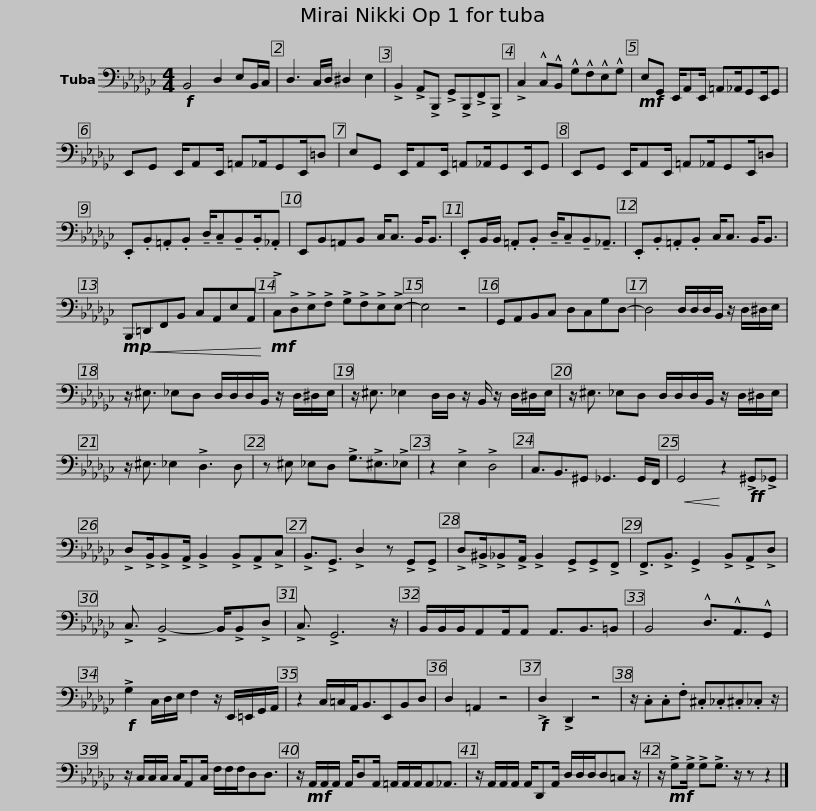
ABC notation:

X:1
L:1/8
M:4/4
I:linebreak $
K:Gb
V:1 bass
V:1
!f! B,,4 D,2 E,B,,/C,/ | D,3 C,/D,/ ^D,2 E,2 | !>!B,,2 !>!A,,!>!B,,, !>!G,,!>!B,,,!>!F,,!>!B,,, | !>!C,2 !^!C,!^!B,, !^!G,!^!F,!^!E,!^!G, |!mf! E,G,, E,,/A,,E,,/ =A,,_A,,/G,,E,,/G,, |$ %5
 E,,G,, E,,/A,,E,,/ =A,,_A,,/G,,E,,/=D, | E,G,, E,,/A,,E,,/ =A,,_A,,/G,,E,,/G,, | E,,G,, E,,/A,,E,,/ =A,,_A,,/G,,E,,/=D, | .E,,.B,,.=A,,.B,, !tenuto!D,/!tenuto!C,!tenuto!B,,.B,,/._A,, |$ E,,B,,=A,,B,, C,<C, B,,<B,, | %10
 .E,,B,,/B,,/ .=A,,.B,, !tenuto!D,/!tenuto!C,!tenuto!B,,!tenuto!_A,,3/2 | .E,,.B,,.=A,,.B,, C,<C, B,,<B,, |!mp!!<(! B,,,=D,,F,,B,, C,A,,E,A,,!<)! |$!mf! !>!C,!>!D,!>!E,!>!F, !>!G,!>!F,!>!E,!>!E,- | E,4 z4 | %15
 G,,A,,B,,C, D,C,G,D,- | D,4 D,/D,/D,/B,,/ z/ D,/^D,/E,/ | z/ ^E,3/2 _E,D, D,/D,/D,/B,,/ z/ D,/^D,/E,/ |$ z/ ^E,3/2 _E,2 D,/D,/ z/ B,,/ z/ D,/^D,/E,/ | z/ ^E,3/2 _E,D, D,/D,/D,/B,,/ z/ D,/^D,/E,/ | %20
 z/ ^E,3/2 _E,2 !>!D,3 D, |$ z ^E, _E,D, !>!G,3/2!>!^E,3/2!>!_E, | z2 !>!E,2 !>!D,4 | C,3/2B,,3/2^G,, _G,,3 G,,/F,,/ |!<(! G,,4!<)! z2!ff! !>!^G,,!>!_G,, | %25
 !>!D,!>!B,,/!>!B,,!>!A,,/ !>!B,,2 !>!B,,!>!A,,!>!C, | !>!B,,3/2!>!G,,3/2 !>!D,2 z !>!G,,!>!G,, |$ !>!D,!>!^B,,/!>!_B,,!>!A,,/ !>!B,,2 !>!G,,!>!G,,!>!F,, | !>!F,,3/2!>!B,,3/2 !>!G,,2 !>!B,,!>!A,,!>!D, | !>!C,3/2 !>!B,,4- B,,/!>!B,,!>!D, | %30
 !>!C,3/2 !>!G,,6 z/ | B,,/B,,/B,,/A,,A,,/A,, A,,3/2B,,3/2=B,, | B,,4 !^!D,3/2!^!A,,3/2!^!G,, |$!f! !>!G,2 C,/D,/E,/ F,2 z/ E,,/=E,,/G,,/A,,/ | z2 C,/=C,/A,,<B,,E,,B,,D, | %35
 D,2 =A,,2 z4 |!f! !>!D,2 !>!D,,2 z4 | z/ .C,.C,.F, .^C,._C,.^C,._C, z/ |$ z/ C,/C,/C,/ C,/A,,C,/ F,/F,/F,/D,D,3/2 | z/!mf! A,,/A,,/A,,/ A,,/D,A,,/ =A,,/A,,/A,,/A,,_A,,3/2 | %40
 z/ A,,/A,,/A,,/ A,,/D,,A,,/ D,/D,/D,/D,=C, z/ |$ z/!mf! !>!G,!>!G,/ !>!G,!>!G,3/2 z/ z z2 |] %42
